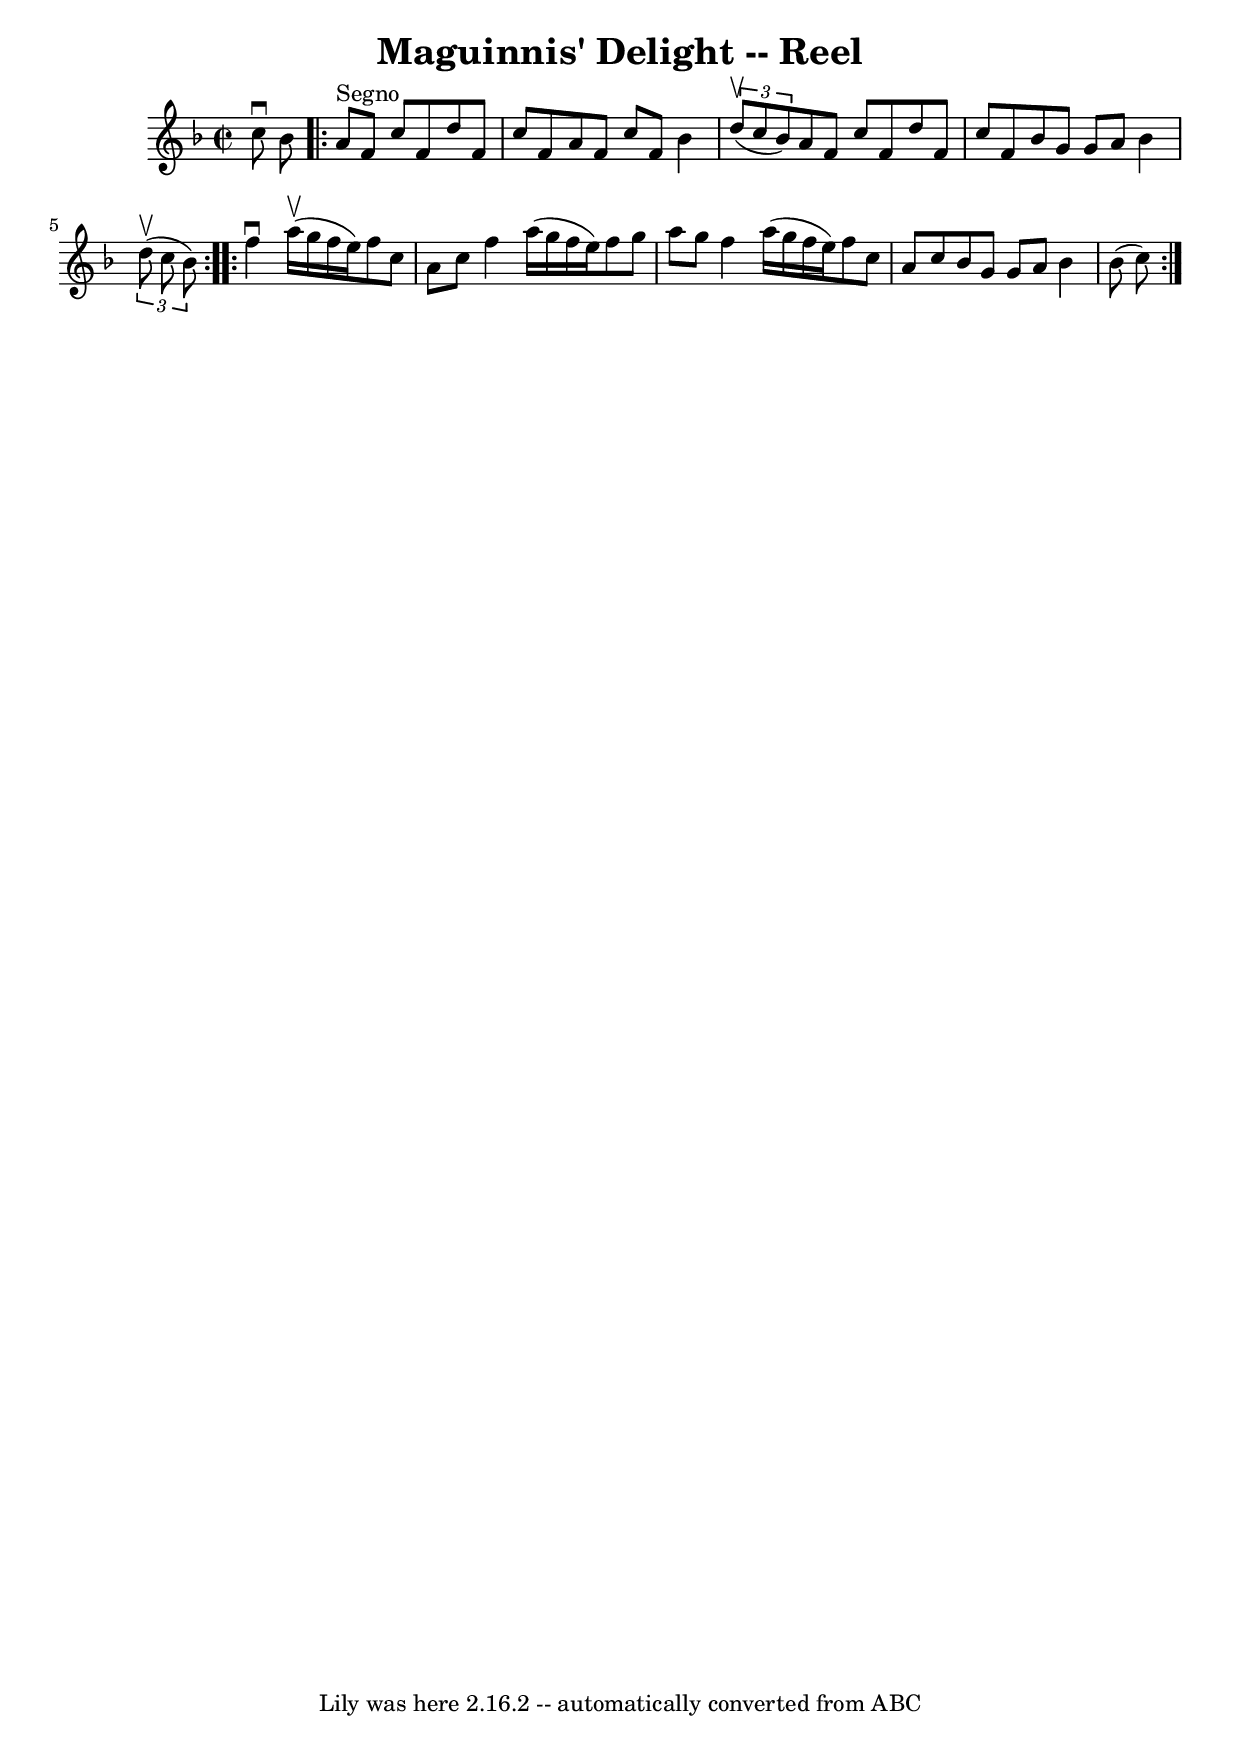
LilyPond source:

\version "2.7.40"
\include "Mammoth.ily"
\header {
	%% book = "Ryan's Mammoth Collection"
	crossRefNumber = "1"
	footnotes = "\\\\324"
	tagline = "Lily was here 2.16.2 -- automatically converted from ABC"
	title = "Maguinnis' Delight -- Reel"
}
voicedefault =  {


\override Staff.TimeSignature #'style = #'C
 \time 2/2 
\key f \major c''8^\downbow bes'8    |
     
\repeat volta 2 { a'8^"Segno" f'8 c''8 f'8 d''8 f'8 c''8    
f'8    |
 a'8 f'8 c''8 f'8 bes'4    \times 2/3 { d''8 
^\upbow(c''8 bes'8) }   |
 a'8 f'8 c''8 f'8 d''8   
 f'8 c''8 f'8    |
 bes'8 g'8 g'8 a'8 bes'4    
\times 2/3 { d''8^\upbow(c''8 bes'8) }   }     \repeat volta 2 {   
f''4^\downbow a''16^\upbow(g''16 f''16 e''16) f''8 c''8    
a'8 c''8    |
 f''4 a''16 (g''16 f''16 e''16) f''8  
 g''8 a''8 g''8    |
 f''4 a''16 (g''16 f''16 e''16  
-) f''8 c''8 a'8 c''8    |
 bes'8 g'8 g'8 a'8    
bes'4 bes'8 (c''8)     }   
}

\score{
    <<

	\context Staff="default"
	{
	    \voicedefault 
	}

    >>
	\layout {
	}
	\midi {}
}
